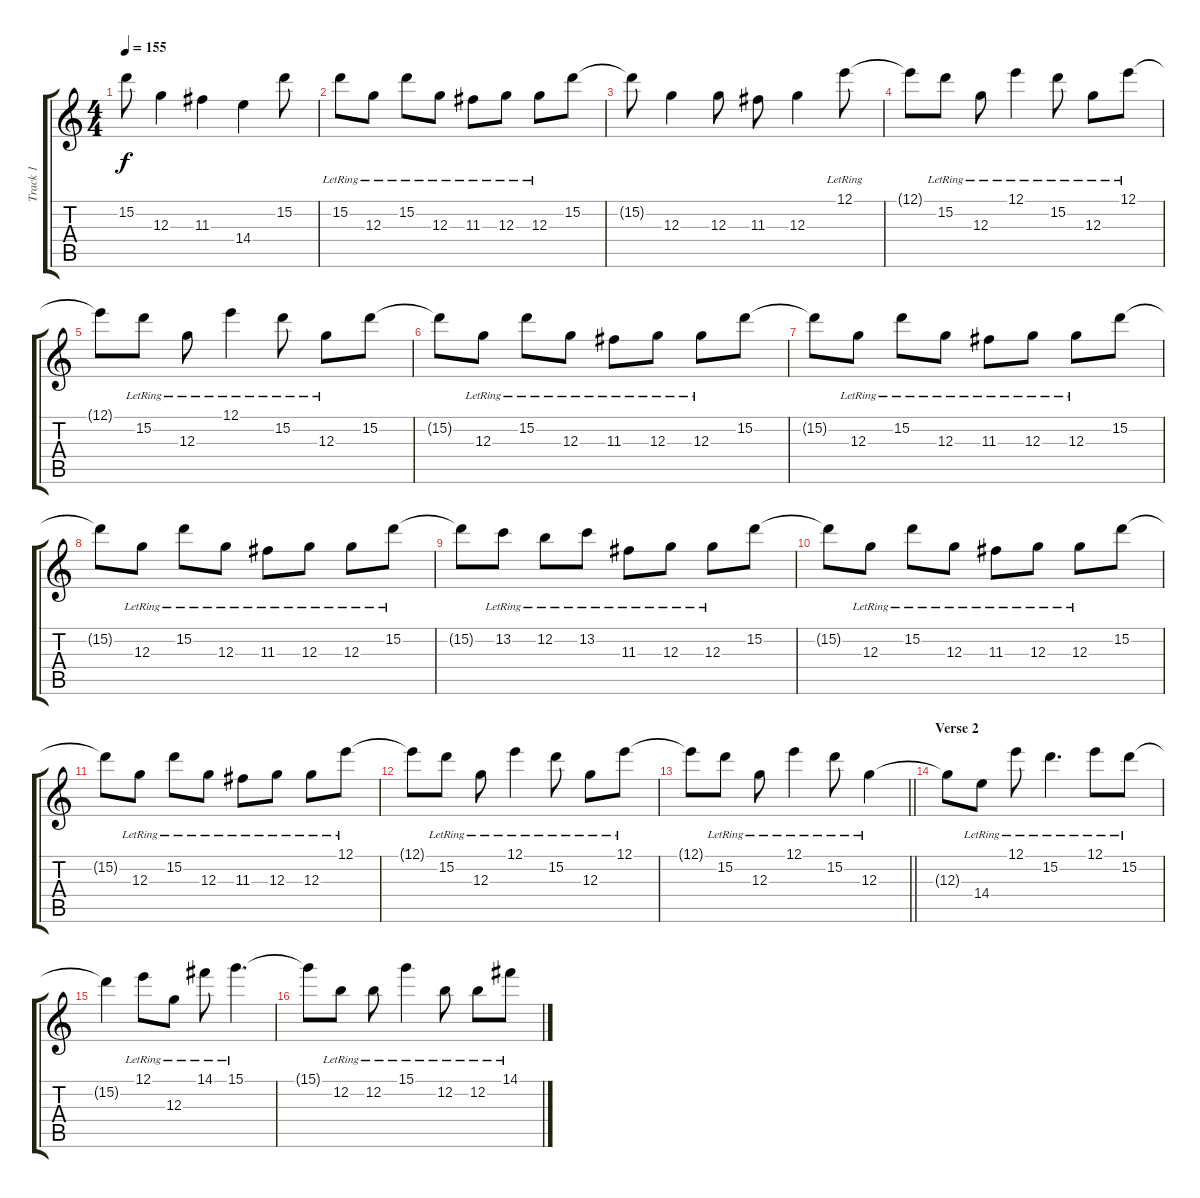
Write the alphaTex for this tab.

\track ("Track 1" "Track 1") {instrument overdrivenguitar}
\staff {score tabs}
\tuning (E4 B3 G3 D3 A2 D2) {hide}
\ts (4 4)
\tempo 155
\clef g2
\ks c
15.2{t}.8{dy f} 12.3.4 11.3.4 14.4.4 15.2.8 |
15.2{lr}.8 12.3{lr}.8 15.2{lr}.8 12.3{lr}.8 11.3{lr}.8 12.3{lr}.8 12.3{lr}.8 15.2.8 |
15.2{t}.8 12.3.4 12.3.8 11.3.8 12.3.4 12.1{lr}.8 |
12.1{t}.8 15.2{lr}.8 12.3{lr}.8 12.1{lr}.4 15.2{lr}.8 12.3{lr}.8 12.1{lr}.8 |
12.1{t}.8 15.2{lr}.8 12.3{lr}.8 12.1{lr}.4 15.2{lr}.8 12.3{lr}.8 15.2.8 |
15.2{t}.8 12.3{lr}.8 15.2{lr}.8 12.3{lr}.8 11.3{lr}.8 12.3{lr}.8 12.3{lr}.8 15.2.8 |
15.2{t}.8 12.3{lr}.8 15.2{lr}.8 12.3{lr}.8 11.3{lr}.8 12.3{lr}.8 12.3{lr}.8 15.2.8 |
15.2{t}.8 12.3{lr}.8 15.2{lr}.8 12.3{lr}.8 11.3{lr}.8 12.3{lr}.8 12.3{lr}.8 15.2{lr}.8 |
15.2{t}.8 13.2{lr}.8 12.2{lr}.8 13.2{lr}.8 11.3{lr}.8 12.3{lr}.8 12.3{lr}.8 15.2.8 |
15.2{t}.8 12.3{lr}.8 15.2{lr}.8 12.3{lr}.8 11.3{lr}.8 12.3{lr}.8 12.3{lr}.8 15.2.8 |
15.2{t}.8 12.3{lr}.8 15.2{lr}.8 12.3{lr}.8 11.3{lr}.8 12.3{lr}.8 12.3{lr}.8 12.1{lr}.8 |
12.1{t}.8 15.2{lr}.8 12.3{lr}.8 12.1{lr}.4 15.2{lr}.8 12.3{lr}.8 12.1{lr}.8 |
\barLineRight lightlight
12.1{t}.8 15.2{lr}.8 12.3{lr}.8 12.1{lr}.4 15.2{lr}.8 12.3{lr}.4 |
\section ("" "Verse 2")
12.3{t}.8 14.4{lr}.8 12.1{lr}.8 15.2{lr}.4{d} 12.1{lr}.8 15.2{lr}.8 |
15.2{t}.4 12.1{lr}.8 12.3{lr}.8 14.1{lr}.8 15.1{lr}.4{d} |
15.1{t}.8 12.2{lr}.8 12.2{lr}.8 15.1{lr}.4 12.2{lr}.8 12.2{lr}.8 14.1{lr}.8
